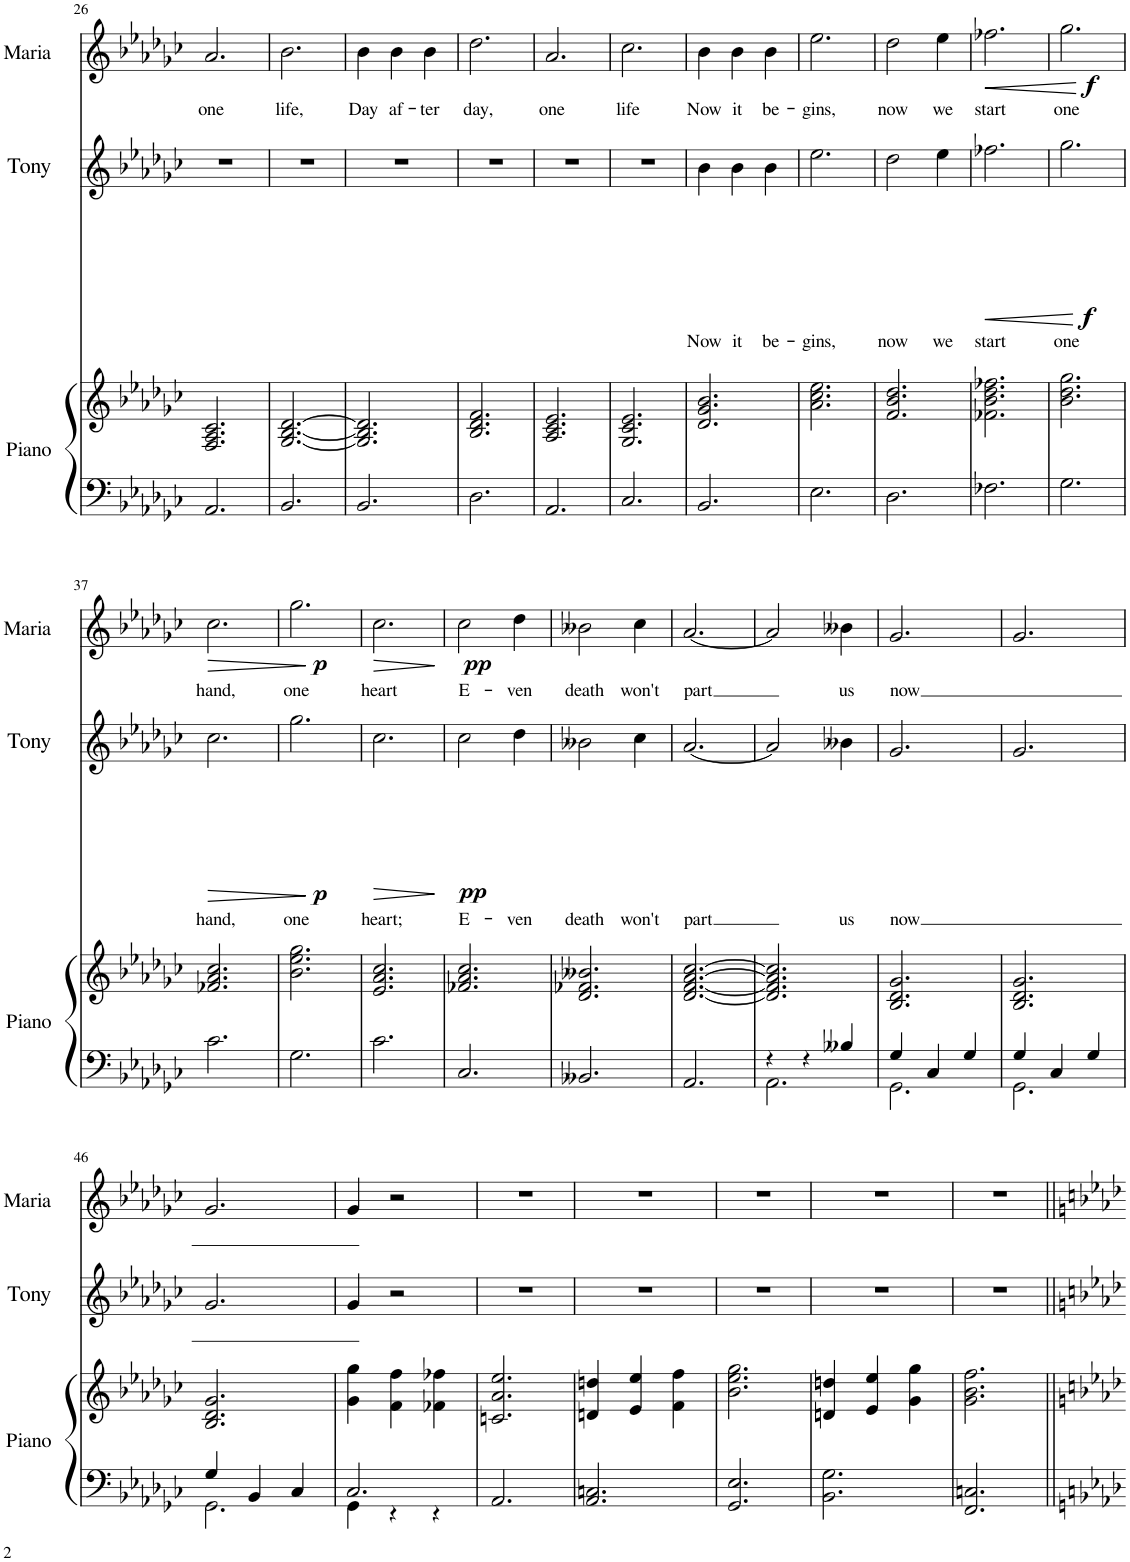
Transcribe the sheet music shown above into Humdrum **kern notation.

**kern	**kern	**kern	**text	**dynam	**kern	**text	**dynam
*part3	*part3	*part2	*part2	*part2	*part1	*part1	*part1
*staff4	*staff3	*staff2	*staff2	*staff2	*staff1	*staff1	*staff1
*I"Piano	*	*I"Tony	*	*	*I"Maria	*	*
*I'Piano	*	*I'Tony	*	*	*I'Maria	*	*
!!LO:PB:g=z
*clefF4	*clefG2	*clefG2	*	*	*clefG2	*	*
*k[b-e-a-d-g-c-]	*k[b-e-a-d-g-c-]	*k[b-e-a-d-g-c-]	*	*	*k[b-e-a-d-g-c-]	*	*
*M3/4	*M3/4	*M3/4	*	*	*M3/4	*	*
=26	=26	=26	=26	=26	=26	=26	=26
!	!	!	!	!	!	!LO:LY:b	!
2.AA-/	2.F/ 2.A-/ 2.c-/	2.r	.	.	2.a-/	one	.
=27	=27	=27	=27	=27	=27	=27	=27
!	!	!	!	!	!	!LO:LY:b	!
2.BB-/	[2.G-/ [2.B-/ [2.d-/	2.r	.	.	2.b-\	life,	.
=28	=28	=28	=28	=28	=28	=28	=28
!	!	!	!	!	!	!LO:LY:b	!
2.BB-/	2.G-/] 2.B-/] 2.d-/]	2.r	.	.	4b-\	Day	.
!	!	!	!	!	!	!LO:LY:b	!
.	.	.	.	.	4b-\	af-	.
!	!	!	!	!	!	!LO:LY:b	!
.	.	.	.	.	4b-\	-ter	.
=29	=29	=29	=29	=29	=29	=29	=29
!	!	!	!	!	!	!LO:LY:b	!
2.D-\	2.B-/ 2.d-/ 2.f/	2.r	.	.	2.dd-\	day,	.
=30	=30	=30	=30	=30	=30	=30	=30
!	!	!	!	!	!	!LO:LY:b	!
2.AA-/	2.A-/ 2.c-/ 2.e-/	2.r	.	.	2.a-/	one	.
=31	=31	=31	=31	=31	=31	=31	=31
!	!	!	!	!	!	!LO:LY:b	!
2.C-/	2.G-/ 2.c-/ 2.e-/	2.r	.	.	2.cc-\	life	.
=32	=32	=32	=32	=32	=32	=32	=32
!	!	!	!LO:LY:b	!	!	!LO:LY:b	!
2.BB-/	2.d-/ 2.g-/ 2.b-/	4b-\	Now	.	4b-\	Now	.
!	!	!	!LO:LY:b	!	!	!LO:LY:b	!
.	.	4b-\	it	.	4b-\	it	.
!	!	!	!LO:LY:b	!	!	!LO:LY:b	!
.	.	4b-\	be-	.	4b-\	be-	.
=33	=33	=33	=33	=33	=33	=33	=33
!	!	!	!LO:LY:b	!	!	!LO:LY:b	!
2.E-\	2.a-\ 2.cc-\ 2.ee-\	2.ee-\	-gins,	.	2.ee-\	-gins,	.
=34	=34	=34	=34	=34	=34	=34	=34
!	!	!	!LO:LY:b	!	!	!LO:LY:b	!
2.D-\	2.f/ 2.b-/ 2.dd-/	2dd-\	now	.	2dd-\	now	.
!	!	!	!LO:LY:b	!	!	!LO:LY:b	!
.	.	4ee-\	we	.	4ee-\	we	.
=35	=35	=35	=35	=35	=35	=35	=35
!	!	!	!LO:LY:b	!LO:HP:b	!	!LO:LY:b	!LO:HP:b
2.F-X\	2.f-X\ 2.b-\ 2.dd-\ 2.ff-X\	2.ff-X\	start	<	2.ff-X\	start	<
.	.	.	.	[	.	.	[
=36	=36	=36	=36	=36	=36	=36	=36
!	!	!	!LO:LY:b	!LO:DY:b	!	!LO:LY:b	!LO:DY:b
2.G-\	2.b-\ 2.dd-\ 2.gg-\	2.gg-\	one	f	2.gg-\	one	f
!!LO:LB:g=z
=37	=37	=37	=37	=37	=37	=37	=37
!	!	!	!LO:LY:b	!LO:HP:b	!	!LO:LY:b	!LO:HP:b
2.c-\	2.f-X/ 2.a-/ 2.cc-/	2.cc-\	hand,	>	2.cc-\	hand,	>
.	.	.	.	]	.	.	]
=38	=38	=38	=38	=38	=38	=38	=38
!	!	!	!LO:LY:b	!LO:DY:b	!	!LO:LY:b	!LO:DY:b
2.G-\	2.b-\ 2.ee-\ 2.gg-\	2.gg-\	one	p	2.gg-\	one	p
=39	=39	=39	=39	=39	=39	=39	=39
!	!	!	!LO:LY:b	!LO:HP:b	!	!LO:LY:b	!LO:HP:b
2.c-\	2.e-/ 2.a-/ 2.cc-/	2.cc-\	heart;	>	2.cc-\	heart	>
.	.	.	.	]	.	.	]
=40	=40	=40	=40	=40	=40	=40	=40
!	!	!	!LO:LY:b	!LO:DY:b	!	!LO:LY:b	!LO:DY:b
2.C-/	2.f-X/ 2.a-/ 2.cc-/	2cc-\	E-	pp	2cc-\	E-	pp
!	!	!	!LO:LY:b	!	!	!LO:LY:b	!
.	.	4dd-\	-ven	.	4dd-\	-ven	.
=41	=41	=41	=41	=41	=41	=41	=41
!	!	!	!LO:LY:b	!	!	!LO:LY:b	!
2.BB--X/	2.d-/ 2.f-X/ 2.b--X/	2b--X\	death	.	2b--X\	death	.
!	!	!	!LO:LY:b	!	!	!LO:LY:b	!
.	.	4cc-\	won't	.	4cc-\	won't	.
=42	=42	=42	=42	=42	=42	=42	=42
!	!	!	!LO:LY:b	!	!	!LO:LY:b	!
2.AA-/	[2.d-/ [2.f/ [2.a-/ [2.cc-/	[2.a-/	part	.	[2.a-/	part	.
=43	=43	=43	=43	=43	=43	=43	=43
*^	*	*	*	*	*	*	*
4r	2.AA-\	2.d-/] 2.f/] 2.a-/] 2.cc-/]	2a-/]	.	.	2a-/]	.	.
4r	.	.	.	.	.	.	.	.
!	!	!	!	!LO:LY:b	!	!	!LO:LY:b	!
4B--X/	.	.	4b--X\	us	.	4b--X\	us	.
=44	=44	=44	=44	=44	=44	=44	=44	=44
!	!	!	!	!LO:LY:b	!	!	!LO:LY:b	!
4G-/	2.GG-\	2.B-/ 2.d-/ 2.g-/	2.g-/	now	.	2.g-/	now	.
4C-/	.	.	.	.	.	.	.	.
4G-/	.	.	.	.	.	.	.	.
=45	=45	=45	=45	=45	=45	=45	=45	=45
4G-/	2.GG-\	2.B-/ 2.d-/ 2.g-/	2.g-/	.	.	2.g-/	.	.
4C-/	.	.	.	.	.	.	.	.
4G-/	.	.	.	.	.	.	.	.
!!LO:LB:g=z
=46	=46	=46	=46	=46	=46	=46	=46	=46
4G-/	2.GG-\	2.B-/ 2.d-/ 2.g-/	2.g-/	.	.	2.g-/	.	.
4BB-/	.	.	.	.	.	.	.	.
4C-/	.	.	.	.	.	.	.	.
=47	=47	=47	=47	=47	=47	=47	=47	=47
2.C-/	4GG-\	4g-\ 4gg-\	4g-/	.	.	4g-/	.	.
.	4r	4f\ 4ff\	2r	.	.	2r	.	.
.	4r	4f-X\ 4ff-X\	.	.	.	.	.	.
*v	*v	*	*	*	*	*	*	*
=48	=48	=48	=48	=48	=48	=48	=48
2.AA-/	2.cn/ 2.a-/ 2.ee-/	2.r	.	.	2.r	.	.
=49	=49	=49	=49	=49	=49	=49	=49
2.AA-/ 2.Cn/	4dn/ 4ddn/	2.r	.	.	2.r	.	.
.	4e-/ 4ee-/	.	.	.	.	.	.
.	4f\ 4ff\	.	.	.	.	.	.
=50	=50	=50	=50	=50	=50	=50	=50
2.GG-/ 2.E-/	2.b-\ 2.ee-\ 2.gg-\	2.r	.	.	2.r	.	.
=51	=51	=51	=51	=51	=51	=51	=51
2.BB-\ 2.G-\	4dn/ 4ddn/	2.r	.	.	2.r	.	.
.	4e-/ 4ee-/	.	.	.	.	.	.
.	4g-\ 4gg-\	.	.	.	.	.	.
=52	=52	=52	=52	=52	=52	=52	=52
2.FF/ 2.Cn/	2.g-\ 2.b-\ 2.ff\	2.r	.	.	2.r	.	.
=||	=||	=||	=||	=||	=||	=||	=||
*-	*-	*-	*-	*-	*-	*-	*-
